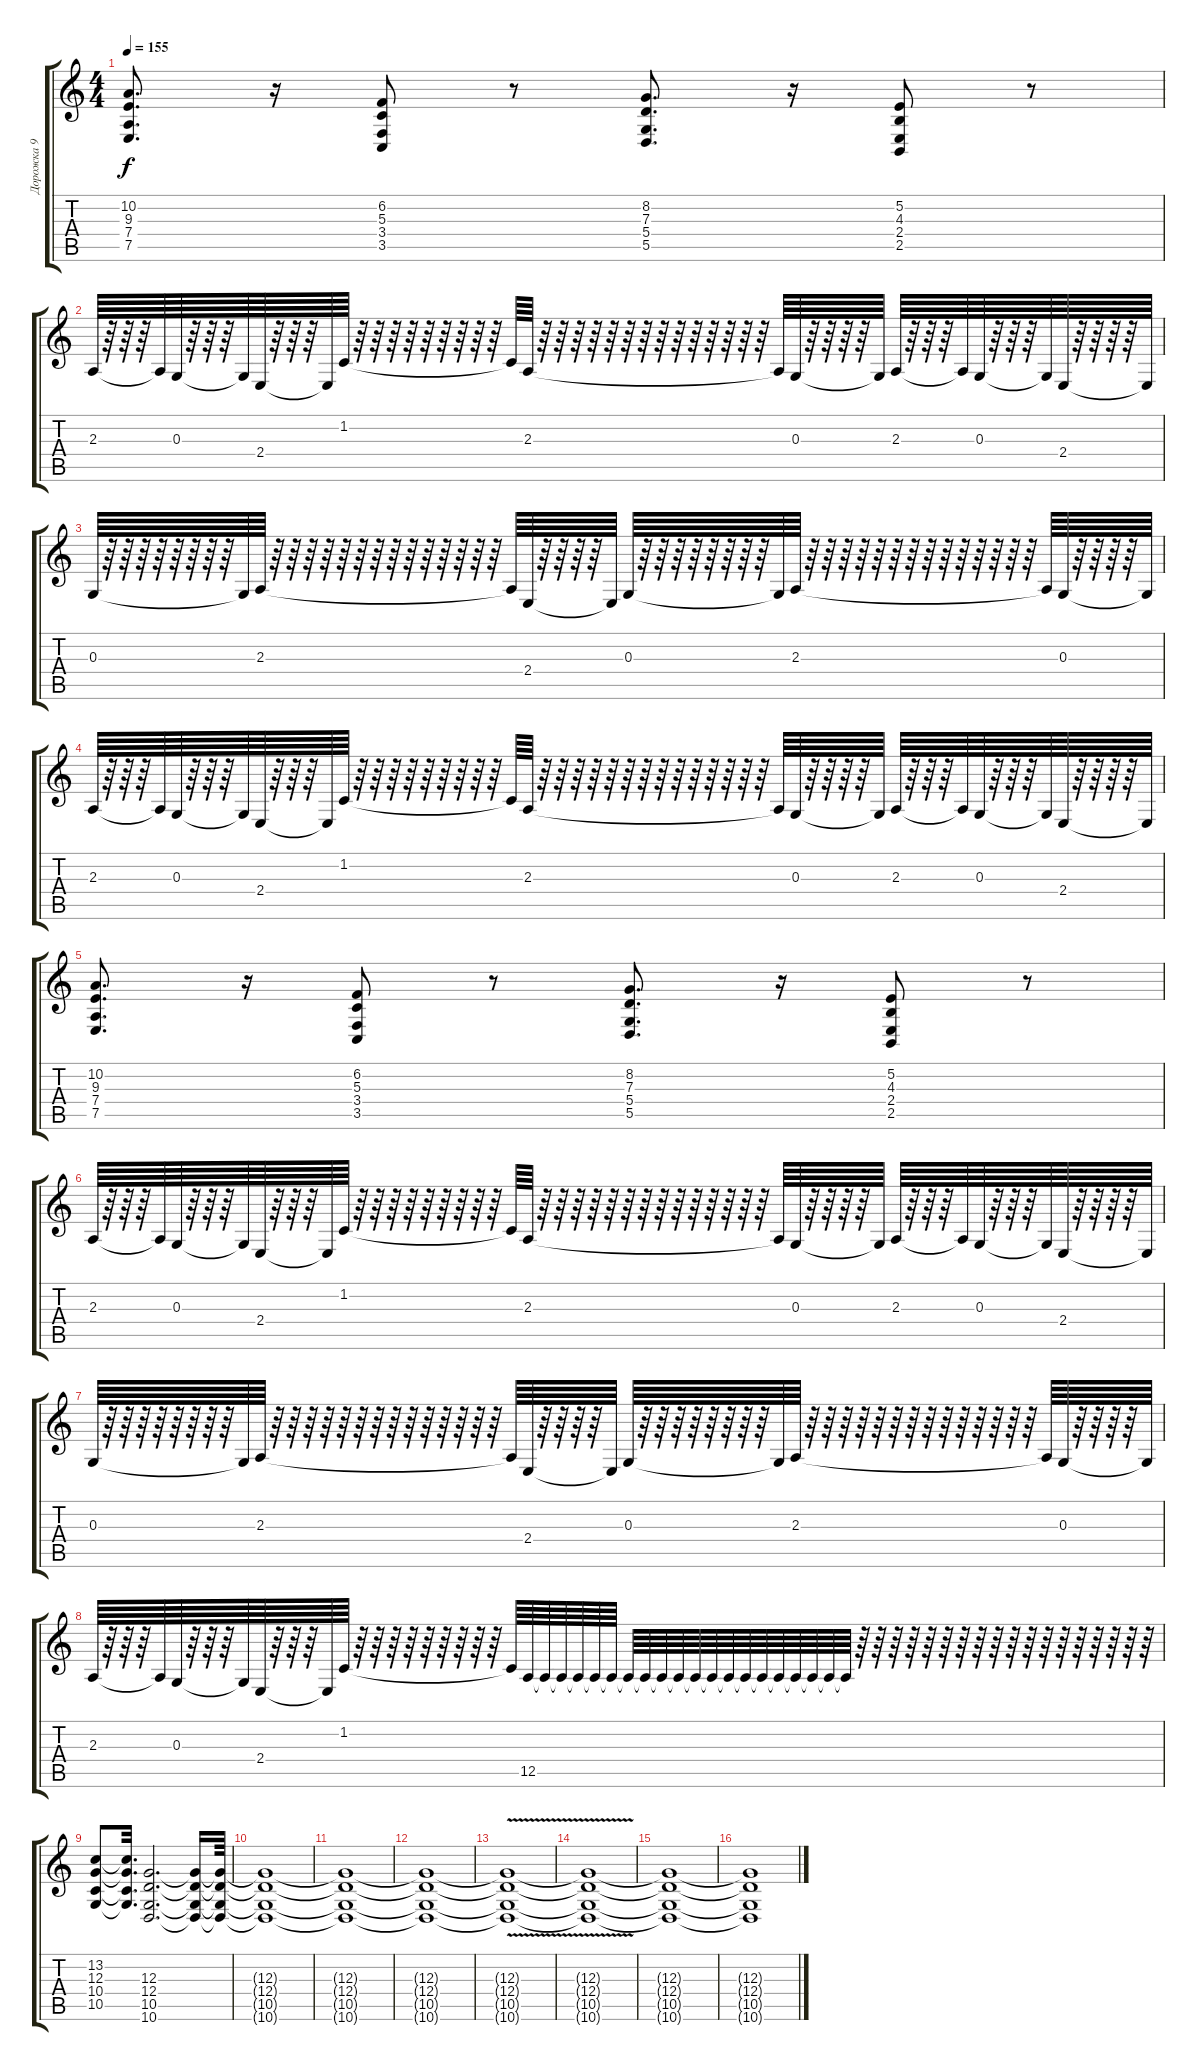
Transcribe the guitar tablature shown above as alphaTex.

\track ("Дорожка 9" "Дорожка 9") {instrument drawbarorgan}
\staff {score tabs}
\tuning (E4 B3 G3 D3 A2 E2) {hide}
\ts (4 4)
\tempo 155
\clef g2
\ks c
(10.2 9.3 7.4 7.5).8{d dy f} r.16 (6.2 5.3 3.4 3.5).8 r.8 (8.2 7.3 5.4 5.5).8{d} r.16 (5.2 4.3 2.4 2.5).8 r.8 |
2.3.64 r.64 r.64 r.64 2.3{t}.64 0.3.64 r.64 r.64 r.64 0.3{t}.64 2.4.64 r.64 r.64 r.64 2.4{t}.64 1.2.64 r.64 r.64 r.64 r.64 r.64 r.64 r.64 r.64 r.64 1.2{t}.64 2.3.64 r.64 r.64 r.64 r.64 r.64 r.64 r.64 r.64 r.64 r.64 r.64 r.64 r.64 r.64 2.3{t}.64 0.3.64 r.64 r.64 r.64 r.64 0.3{t}.64 2.3.64 r.64 r.64 r.64 2.3{t}.64 0.3.64 r.64 r.64 r.64 0.3{t}.64 2.4.64 r.64 r.64 r.64 r.64 2.4{t}.64 |
0.3.64 r.64 r.64 r.64 r.64 r.64 r.64 r.64 r.64 0.3{t}.64 2.3.64 r.64 r.64 r.64 r.64 r.64 r.64 r.64 r.64 r.64 r.64 r.64 r.64 r.64 r.64 2.3{t}.64 2.4.64 r.64 r.64 r.64 r.64 2.4{t}.64 0.3.64 r.64 r.64 r.64 r.64 r.64 r.64 r.64 r.64 0.3{t}.64 2.3.64 r.64 r.64 r.64 r.64 r.64 r.64 r.64 r.64 r.64 r.64 r.64 r.64 r.64 r.64 2.3{t}.64 0.3.64 r.64 r.64 r.64 r.64 0.3{t}.64 |
2.3.64 r.64 r.64 r.64 2.3{t}.64 0.3.64 r.64 r.64 r.64 0.3{t}.64 2.4.64 r.64 r.64 r.64 2.4{t}.64 1.2.64 r.64 r.64 r.64 r.64 r.64 r.64 r.64 r.64 r.64 1.2{t}.64 2.3.64 r.64 r.64 r.64 r.64 r.64 r.64 r.64 r.64 r.64 r.64 r.64 r.64 r.64 r.64 2.3{t}.64 0.3.64 r.64 r.64 r.64 r.64 0.3{t}.64 2.3.64 r.64 r.64 r.64 2.3{t}.64 0.3.64 r.64 r.64 r.64 0.3{t}.64 2.4.64 r.64 r.64 r.64 r.64 2.4{t}.64 |
(10.2 9.3 7.4 7.5).8{d} r.16 (6.2 5.3 3.4 3.5).8 r.8 (8.2 7.3 5.4 5.5).8{d} r.16 (5.2 4.3 2.4 2.5).8 r.8 |
2.3.64 r.64 r.64 r.64 2.3{t}.64 0.3.64 r.64 r.64 r.64 0.3{t}.64 2.4.64 r.64 r.64 r.64 2.4{t}.64 1.2.64 r.64 r.64 r.64 r.64 r.64 r.64 r.64 r.64 r.64 1.2{t}.64 2.3.64 r.64 r.64 r.64 r.64 r.64 r.64 r.64 r.64 r.64 r.64 r.64 r.64 r.64 r.64 2.3{t}.64 0.3.64 r.64 r.64 r.64 r.64 0.3{t}.64 2.3.64 r.64 r.64 r.64 2.3{t}.64 0.3.64 r.64 r.64 r.64 0.3{t}.64 2.4.64 r.64 r.64 r.64 r.64 2.4{t}.64 |
0.3.64 r.64 r.64 r.64 r.64 r.64 r.64 r.64 r.64 0.3{t}.64 2.3.64 r.64 r.64 r.64 r.64 r.64 r.64 r.64 r.64 r.64 r.64 r.64 r.64 r.64 r.64 2.3{t}.64 2.4.64 r.64 r.64 r.64 r.64 2.4{t}.64 0.3.64 r.64 r.64 r.64 r.64 r.64 r.64 r.64 r.64 0.3{t}.64 2.3.64 r.64 r.64 r.64 r.64 r.64 r.64 r.64 r.64 r.64 r.64 r.64 r.64 r.64 r.64 2.3{t}.64 0.3.64 r.64 r.64 r.64 r.64 0.3{t}.64 |
2.3.64 r.64 r.64 r.64 2.3{t}.64 0.3.64 r.64 r.64 r.64 0.3{t}.64 2.4.64 r.64 r.64 r.64 2.4{t}.64 1.2.64 r.64 r.64 r.64 r.64 r.64 r.64 r.64 r.64 r.64 1.2{t}.64 12.5.64 12.5{t}.64 12.5{t}.64 12.5{t}.64 12.5{t}.64 12.5{t}.64 12.5{t}.64 12.5{t}.64 12.5{t}.64 12.5{t}.64 12.5{t}.64 12.5{t}.64 12.5{t}.64 12.5{t}.64 12.5{t}.64 12.5{t}.64 12.5{t}.64 12.5{t}.64 12.5{t}.64 12.5{t}.64 r.64 r.64 r.64 r.64 r.64 r.64 r.64 r.64 r.64 r.64 r.64 r.64 r.64 r.64 r.64 r.64 r.64 r.64 |
(13.2 12.3 10.4 10.5).8 (13.2{t} 12.3{t} 10.4{t} 10.5{t}).32{d} (12.3 12.4 10.5 10.6).2{d} (12.3{t} 12.4{t} 10.5{t} 10.6{t}).16 (12.3{t} 12.4{t} 10.5{t} 10.6{t}).64 |
(12.3{t} 12.4{t} 10.5{t} 10.6{t}).1{volume 11 instrument drawbarorgan} |
(12.3{t} 12.4{t} 10.5{t} 10.6{t}).1{volume 11 instrument drawbarorgan} |
(12.3{t} 12.4{t} 10.5{t} 10.6{t}).1{volume 11 instrument drawbarorgan} |
(12.3{t} 12.4{t} 10.5{t} 10.6{v t}).1{volume 10 instrument drawbarorgan} |
(12.3{t} 12.4{t} 10.5{t} 10.6{t}).1{volume 9 instrument drawbarorgan} |
(12.3{t} 12.4{t} 10.5{t} 10.6{t}).1{volume 8 instrument drawbarorgan} |
(12.3{t} 12.4{t} 10.5{t} 10.6{t}).1{volume 7 instrument drawbarorgan}
